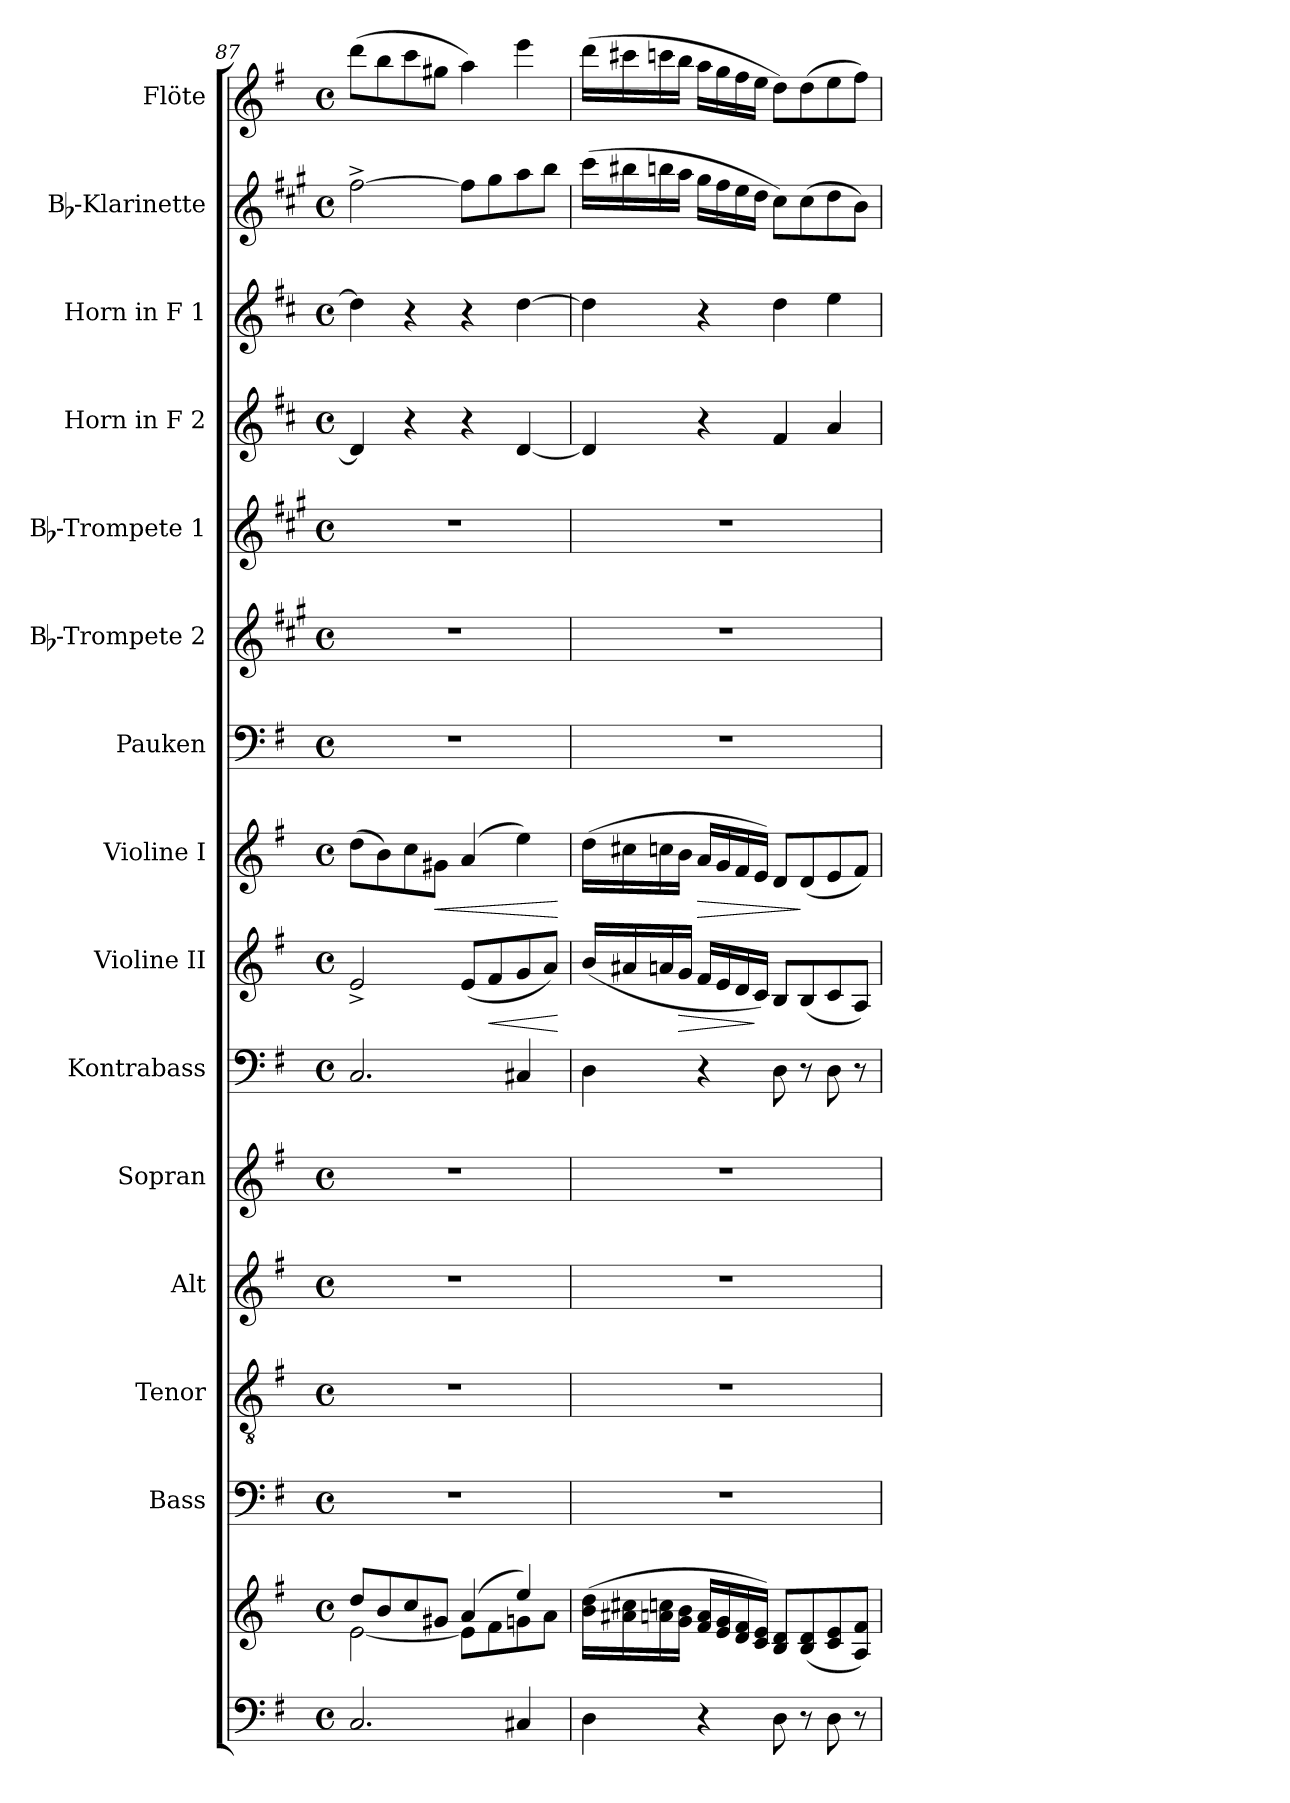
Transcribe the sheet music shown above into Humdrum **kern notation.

**kern	**kern	**kern	**kern	**kern	**kern	**kern	**kern	**dynam	**kern	**dynam	**kern	**kern	**kern	**kern	**kern	**kern	**kern
*part15	*part15	*part14	*part13	*part12	*part11	*part10	*part9	*part9	*part8	*part8	*part7	*part6	*part5	*part4	*part3	*part2	*part1
*staff16	*staff15	*staff14	*staff13	*staff12	*staff11	*staff10	*staff9	*staff9	*staff8	*staff8	*staff7	*staff6	*staff5	*staff4	*staff3	*staff2	*staff1
*	*	*I"Bass	*I"Tenor	*I"Alt	*I"Sopran	*I"Kontrabass	*I"Violine II	*	*I"Violine I	*	*I"Pauken	*I"Bb-Trompete 2	*I"Bb-Trompete 1	*I"Horn in F 2	*I"Horn in F 1	*I"Bb-Klarinette	*I"Flöte
*	*	*I'B.	*I'T.	*I'A.	*I'S.	*I'Kb.	*I'Vl. II	*	*I'Vl. I	*	*I'Pk.	*I'Bb Trp. 2	*I'Bb Trp. 1	*	*	*I'Bb Kl.	*I'Fl.
*clefF4	*clefG2	*clefF4	*clefGv2	*clefG2	*clefG2	*clefF4	*clefG2	*	*clefG2	*	*clefF4	*clefG2	*clefG2	*clefG2	*clefG2	*clefG2	*clefG2
*	*	*	*	*	*	*ITrd7c12	*	*	*	*	*	*ITrd1c2	*ITrd1c2	*ITrd4c7	*ITrd4c7	*ITrd1c2	*
*k[f#]	*k[f#]	*k[f#]	*k[f#]	*k[f#]	*k[f#]	*k[f#]	*k[f#]	*	*k[f#]	*	*k[f#]	*k[f#]	*k[f#]	*k[f#]	*k[f#]	*k[f#]	*k[f#]
*G:	*G:	*G:	*G:	*G:	*G:	*G:	*G:	*	*G:	*	*G:	*G:	*G:	*G:	*G:	*G:	*G:
*M4/4	*M4/4	*M4/4	*M4/4	*M4/4	*M4/4	*M4/4	*M4/4	*	*M4/4	*	*M4/4	*M4/4	*M4/4	*M4/4	*M4/4	*M4/4	*M4/4
*met(c)	*met(c)	*met(c)	*met(c)	*met(c)	*met(c)	*met(c)	*met(c)	*	*met(c)	*	*met(c)	*met(c)	*met(c)	*met(c)	*met(c)	*met(c)	*met(c)
=87	=87	=87	=87	=87	=87	=87	=87	=87	=87	=87	=87	=87	=87	=87	=87	=87	=87
*	*^	*	*	*	*	*	*	*	*	*	*	*	*	*	*	*	*
2.C/	8dd/L	[<2e\	1r	1r	1r	1r	2.CC/	2e^</	.	(>8dd\L	.	1r	1r	1r	4G/]	4g\]	[2ee^>\	(>8ddd\L
.	8b/	.	.	.	.	.	.	.	.	8b\)	.	.	.	.	.	.	.	8bb\
.	8cc/	.	.	.	.	.	.	.	.	8cc\	.	.	.	.	4r	4r	.	8ccc\
!	!	!	!	!	!	!	!	!	!	!	!LO:HP:b	!	!	!	!	!	!	!
.	8g#X/J	.	.	.	.	.	.	.	.	8g#X\J	<	.	.	.	.	.	.	8gg#X\J
.	(4a/	8e\L]	.	.	.	.	.	(<8e/L	.	(4a/	.	.	.	.	4r	4r	8ee\L]	4aa\)
!	!	!	!	!	!	!	!	!	!LO:HP:b	!	!	!	!	!	!	!	!	!
.	.	8f#\	.	.	.	.	.	8f#/	<	.	.	.	.	.	.	.	8ff#\	.
4C#X/	4ee/)	8gn\	.	.	.	.	4CC#X/	8g/	.	4ee\)	.	.	.	.	[4G/	[4g\	8gg\	4eee\
.	.	8a\J	.	.	.	.	.	8a/J)	.	.	.	.	.	.	.	.	8aa\J	.
*	*v	*v	*	*	*	*	*	*	*	*	*	*	*	*	*	*	*	*
.	.	.	.	.	.	.	.	[	.	[	.	.	.	.	.	.	.
=88	=88	=88	=88	=88	=88	=88	=88	=88	=88	=88	=88	=88	=88	=88	=88	=88	=88
4D\	(>16b\ 16dd\LL	1r	1r	1r	1r	4DD\	(<16b/LL	.	(>16dd\LL	.	1r	1r	1r	4G/]	4g\]	(>16bb\LL	(>16ddd\LL
.	16a#X\ 16cc#X\	.	.	.	.	.	16a#X/	.	16cc#X\	.	.	.	.	.	.	16aa#X\	16ccc#X\
.	16an\ 16ccn\	.	.	.	.	.	16an/	.	16ccn\	.	.	.	.	.	.	16aan\	16cccn\
!	!	!	!	!	!	!	!	!LO:HP:b	!	!	!	!	!	!	!	!	!
.	16g\ 16b\JJ	.	.	.	.	.	16g/JJ	>	16b\JJ	.	.	.	.	.	.	16gg\JJ	16bb\JJ
!	!	!	!	!	!	!	!	!	!	!LO:HP:b	!	!	!	!	!	!	!
4r	16f#/ 16a/LL	.	.	.	.	4r	16f#/LL	.	16a/LL	>	.	.	.	4r	4r	16ff#\LL	16aa\LL
.	16e/ 16g/	.	.	.	.	.	16e/	.	16g/	.	.	.	.	.	.	16ee\	16gg\
.	16d/ 16f#/	.	.	.	.	.	16d/	.	16f#/	.	.	.	.	.	.	16dd\	16ff#\
.	16c/ 16e/JJ)	.	.	.	.	.	16c/JJ)	]	16e/JJ)	.	.	.	.	.	.	16cc\JJ	16ee\JJ
8D\	8B/ 8d/L	.	.	.	.	8DD\	8B/L	.	8d/L	.	.	.	.	4B/	4g\	8b\L)	8dd\L)
8r	(<8B/ 8d/	.	.	.	.	8r	(<8B/	.	(<8d/	]	.	.	.	.	.	(>8b\	(>8dd\
8D\	8c/ 8e/	.	.	.	.	8DD\	8c/	.	8e/	.	.	.	.	4d/	4a\	8cc\	8ee\
8r	8A/ 8f#/J)	.	.	.	.	8r	8A/J)	.	8f#/J)	.	.	.	.	.	.	8a\J)	8ff#\J)
=	=	=	=	=	=	=	=	=	=	=	=	=	=	=	=	=	=
*-	*-	*-	*-	*-	*-	*-	*-	*-	*-	*-	*-	*-	*-	*-	*-	*-	*-
